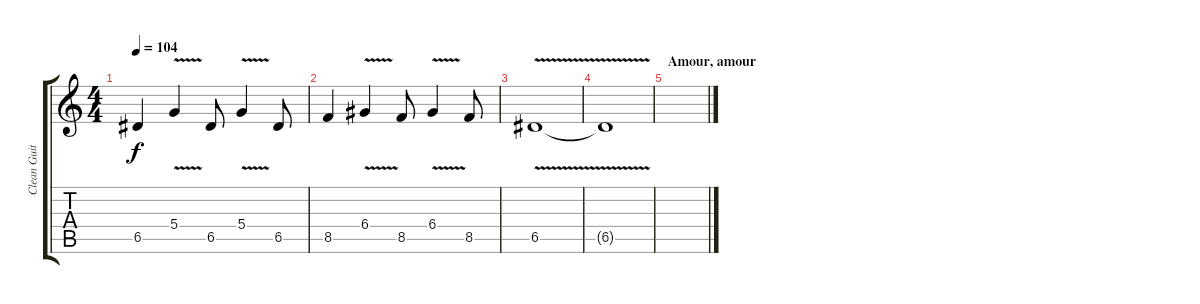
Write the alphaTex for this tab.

\track ("Clean Guitar 1" "Clean Guit") {instrument electricguitarjazz}
\staff {score tabs}
\tuning (E4 B3 G3 D3 A2 D2) {hide}
\ts (4 4)
\tempo 104
\clef g2
\ks c
6.5.4{dy f} 5.4{v}.4 6.5.8 5.4{v}.4 6.5.8 |
8.5.4 6.4{v}.4 8.5.8 6.4{v}.4 8.5.8 |
6.5{v}.1 |
6.5{t}.1 |
\section ("" "Amour, amour")
